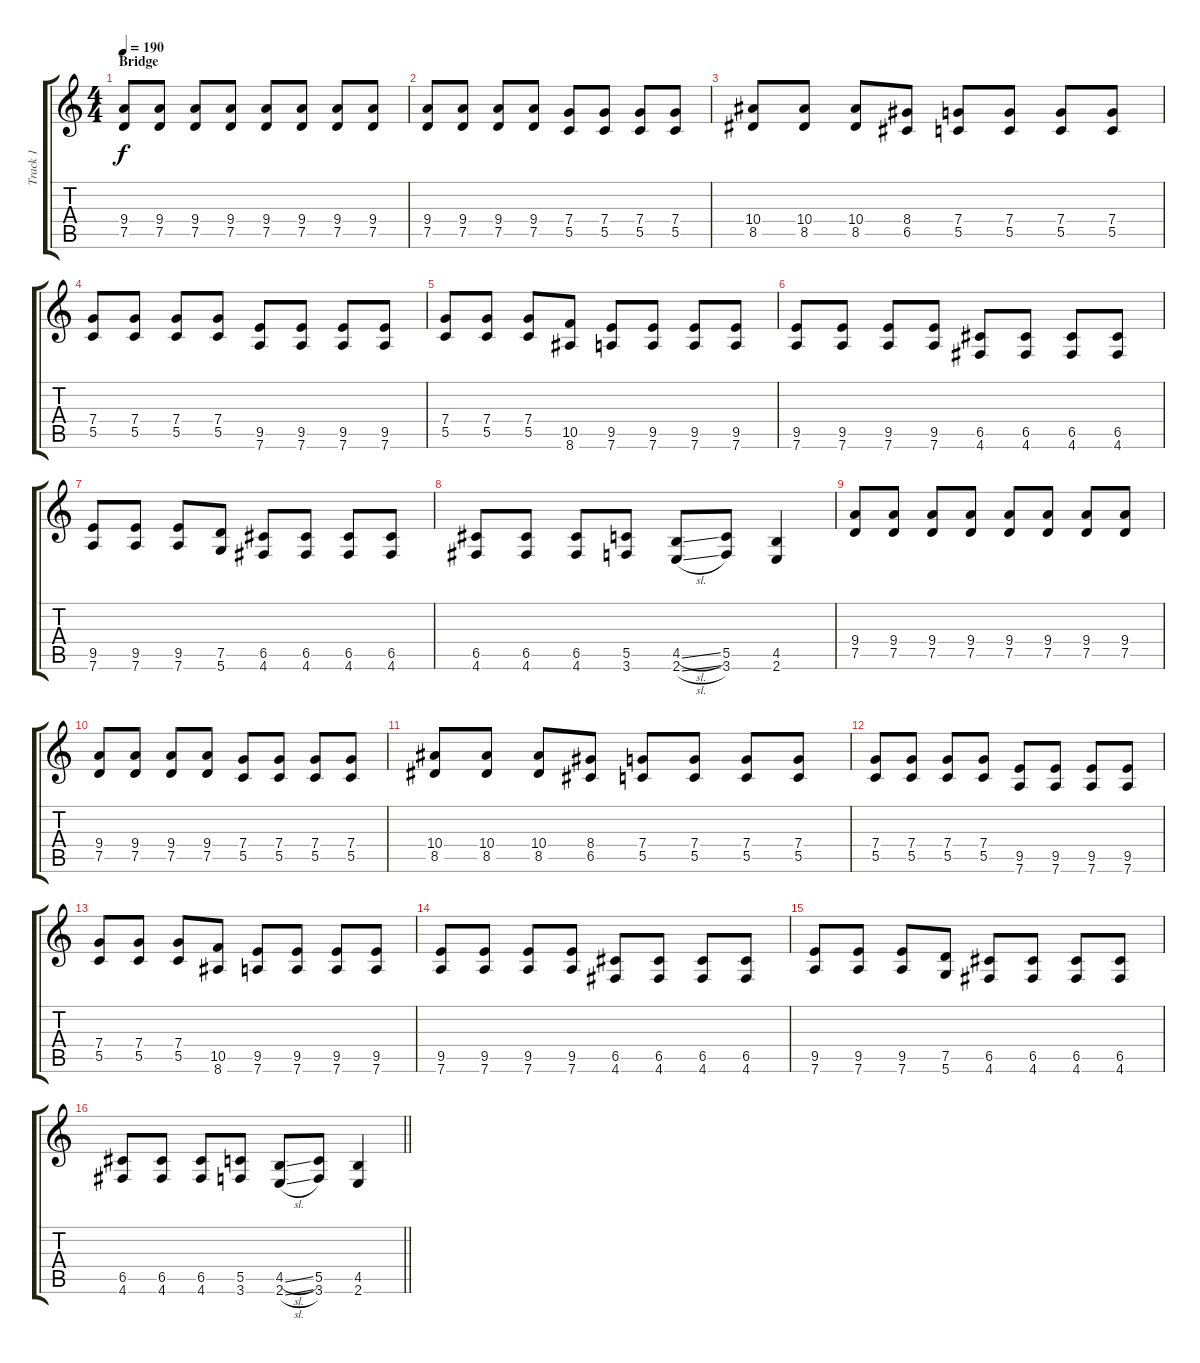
\track ("Track 1" "Track 1") {instrument distortionguitar}
\staff {score tabs}
\tuning (D4 A3 F3 C3 G2 D2) {hide}
\ts (4 4)
\section ("" "Bridge")
\tempo 190
\clef g2
\ks c
(9.4 7.5).8{dy f} (9.4 7.5).8 (9.4 7.5).8 (9.4 7.5).8 (9.4 7.5).8 (9.4 7.5).8 (9.4 7.5).8 (9.4 7.5).8 |
(9.4 7.5).8 (9.4 7.5).8 (9.4 7.5).8 (9.4 7.5).8 (7.4 5.5).8 (7.4 5.5).8 (7.4 5.5).8 (7.4 5.5).8 |
(10.4 8.5).8 (10.4 8.5).8 (10.4 8.5).8 (8.4 6.5).8 (7.4 5.5).8 (7.4 5.5).8 (7.4 5.5).8 (7.4 5.5).8 |
(7.4 5.5).8 (7.4 5.5).8 (7.4 5.5).8 (7.4 5.5).8 (9.5 7.6).8 (9.5 7.6).8 (9.5 7.6).8 (9.5 7.6).8 |
(7.4 5.5).8 (7.4 5.5).8 (7.4 5.5).8 (10.5 8.6).8 (9.5 7.6).8 (9.5 7.6).8 (9.5 7.6).8 (9.5 7.6).8 |
(9.5 7.6).8 (9.5 7.6).8 (9.5 7.6).8 (9.5 7.6).8 (6.5 4.6).8 (6.5 4.6).8 (6.5 4.6).8 (6.5 4.6).8 |
(9.5 7.6).8 (9.5 7.6).8 (9.5 7.6).8 (7.5 5.6).8 (6.5 4.6).8 (6.5 4.6).8 (6.5 4.6).8 (6.5 4.6).8 |
(6.5 4.6).8 (6.5 4.6).8 (6.5 4.6).8 (5.5 3.6).8 (4.5{sl} 2.6{sl}).8 (5.5 3.6).8 (4.5 2.6).4 |
(9.4 7.5).8 (9.4 7.5).8 (9.4 7.5).8 (9.4 7.5).8 (9.4 7.5).8 (9.4 7.5).8 (9.4 7.5).8 (9.4 7.5).8 |
(9.4 7.5).8 (9.4 7.5).8 (9.4 7.5).8 (9.4 7.5).8 (7.4 5.5).8 (7.4 5.5).8 (7.4 5.5).8 (7.4 5.5).8 |
(10.4 8.5).8 (10.4 8.5).8 (10.4 8.5).8 (8.4 6.5).8 (7.4 5.5).8 (7.4 5.5).8 (7.4 5.5).8 (7.4 5.5).8 |
(7.4 5.5).8 (7.4 5.5).8 (7.4 5.5).8 (7.4 5.5).8 (9.5 7.6).8 (9.5 7.6).8 (9.5 7.6).8 (9.5 7.6).8 |
(7.4 5.5).8 (7.4 5.5).8 (7.4 5.5).8 (10.5 8.6).8 (9.5 7.6).8 (9.5 7.6).8 (9.5 7.6).8 (9.5 7.6).8 |
(9.5 7.6).8 (9.5 7.6).8 (9.5 7.6).8 (9.5 7.6).8 (6.5 4.6).8 (6.5 4.6).8 (6.5 4.6).8 (6.5 4.6).8 |
(9.5 7.6).8 (9.5 7.6).8 (9.5 7.6).8 (7.5 5.6).8 (6.5 4.6).8 (6.5 4.6).8 (6.5 4.6).8 (6.5 4.6).8 |
\barLineRight lightlight
(6.5 4.6).8 (6.5 4.6).8 (6.5 4.6).8 (5.5 3.6).8 (4.5{sl} 2.6{sl}).8 (5.5 3.6).8 (4.5 2.6).4
